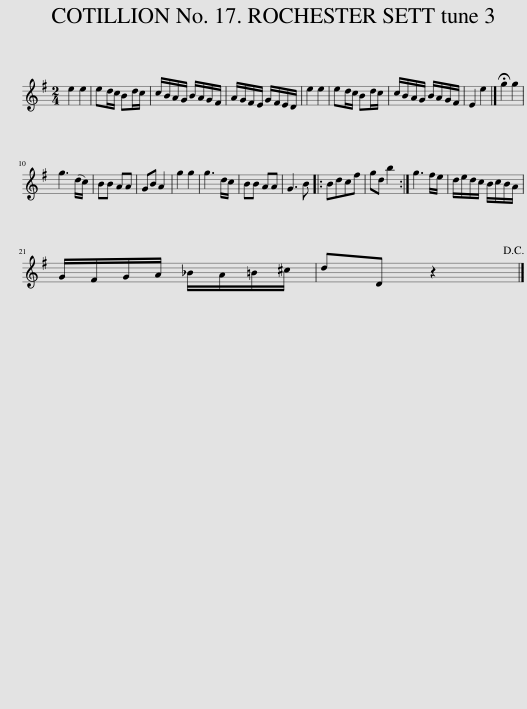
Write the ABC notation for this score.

X:1
L:1/8
M:2/4
I:linebreak $
K:Emin
V:1 treble
V:1
 e2 e2 | ed/c/ Bd/c/ | c/B/A/G/ B/A/G/F/ | A/G/F/E/ G/F/E/D/ | e2 e2 | %5
 ed/c/ Bd/c/ | c/B/A/G/ B/A/G/F/ | E2 e2 |] !fermata!g2 g2 |$ g3 (d/c/) | %10
 BB AA | GB A2 | g2 g2 | g3 d/c/ | BB AA | %15
 G3 B |: Bdcf | gd b2 :| g3 f/e/ | d/e/d/c/ B/c/B/A/ |$ %20
 G/F/G/A/ _B/A/=B/^c/ | dD z2!D.C.! |] %22
